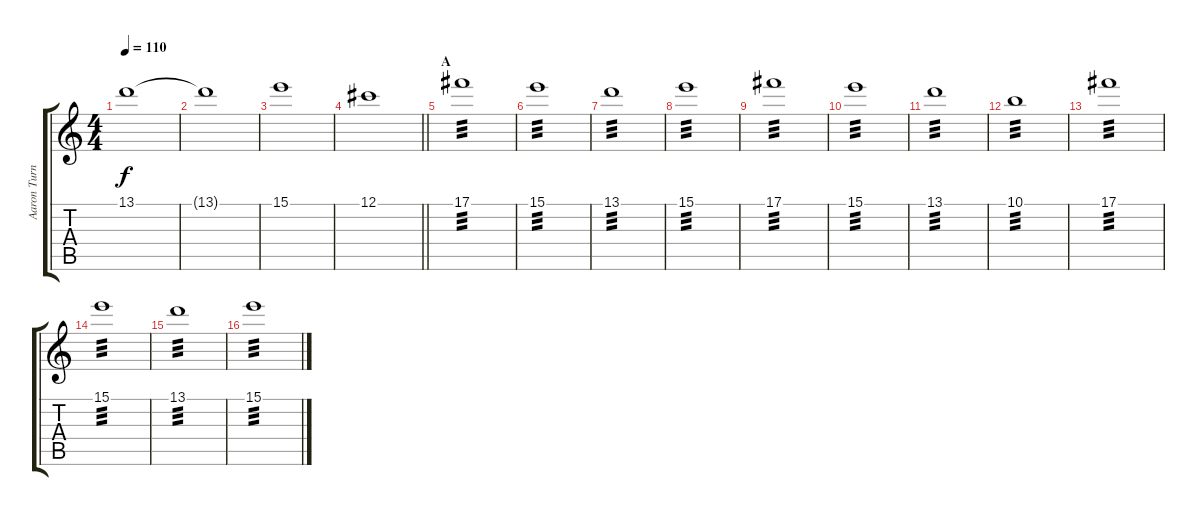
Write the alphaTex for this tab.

\track ("Aaron Turner Over" "Aaron Turn") {instrument overdrivenguitar}
\staff {score tabs}
\tuning (Db4 Ab3 E3 B2 Gb2 B1) {hide}
\ts (4 4)
\tempo 110
\clef g2
\ks c
13.1.1{dy f} |
13.1{t}.1 |
15.1.1 |
\barLineRight lightlight
12.1.1 |
\section ("" "A")
17.1.1{tp 3} |
15.1.1{tp 3} |
13.1.1{tp 3} |
15.1.1{tp 3} |
17.1.1{tp 3} |
15.1.1{tp 3} |
13.1.1{tp 3} |
10.1.1{tp 3} |
17.1.1{tp 3} |
15.1.1{tp 3} |
13.1.1{tp 3} |
15.1.1{tp 3}
